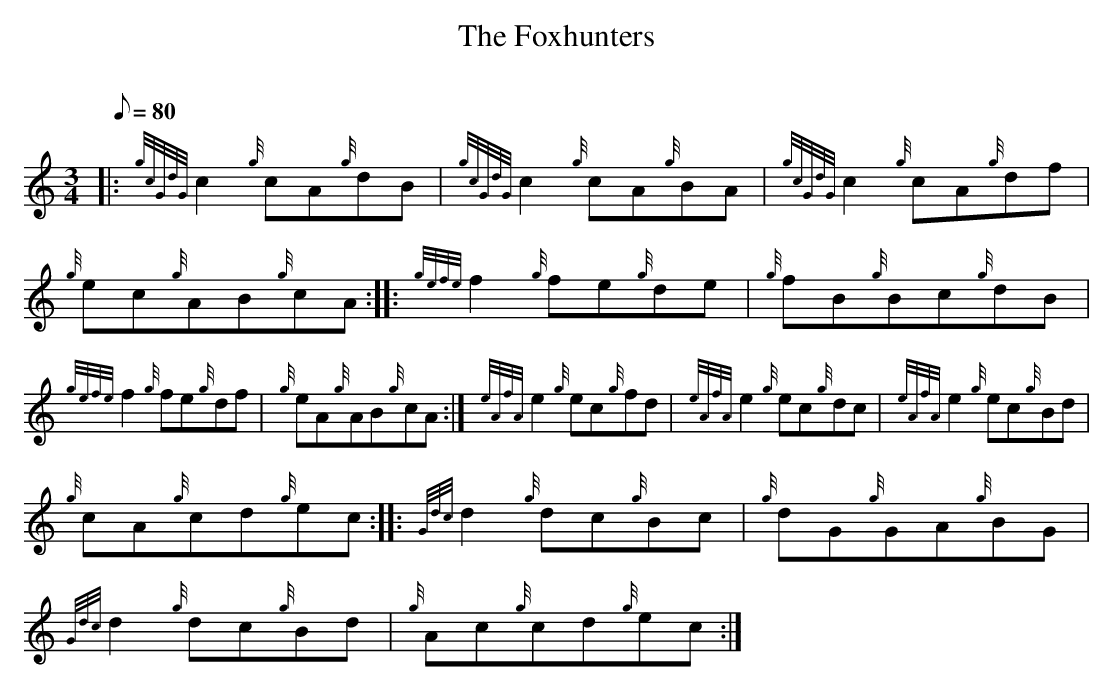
X:1
T:The Foxhunters
M:3/4
L:1/8
Q:80
C:
K:HP
|: {gcGdG}c2{g}cA{g}dB | \
{gcGdG}c2{g}cA{g}BA | \
{gcGdG}c2{g}cA{g}df |
{g}ec{g}AB{g}cA :: \
{gefe}f2{g}fe{g}de | \
{g}fB{g}Bc{g}dB |
{gefe}f2{g}fe{g}df | \
{g}eA{g}AB{g}cA :| \
M:3/4 |:
{eAfA}e2{g}ec{g}fd | \
{eAfA}e2{g}ec{g}dc | \
{eAfA}e2{g}ec{g}Bd |
{g}cA{g}cd{g}ec :: \
{Gdc}d2{g}dc{g}Bc | \
{g}dG{g}GA{g}BG |
{Gdc}d2{g}dc{g}Bd | \
{g}Ac{g}cd{g}ec :|
